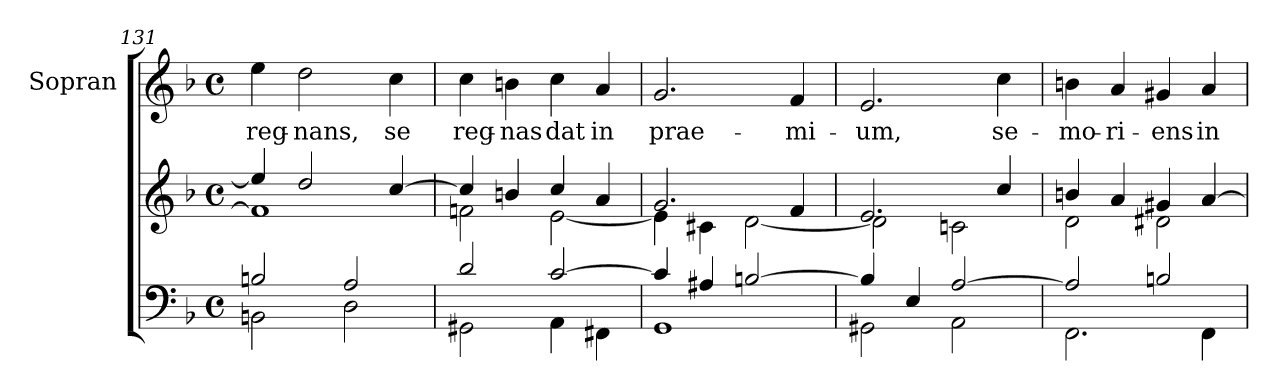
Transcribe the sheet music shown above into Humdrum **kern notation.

**kern	**kern	**kern	**text
*part2	*part2	*part1	*part1
*staff3	*staff2	*staff1	*staff1
*	*	*I"Sopran	*
*	*	*I'S.	*
*clefF4	*clefG2	*clefG2	*
*k[b-]	*k[b-]	*k[b-]	*
*F:	*F:	*F:	*
*M4/4	*M4/4	*M4/4	*
*met(c)	*met(c)	*met(c)	*
=131	=131	=131	=131
*^	*^	*	*
!	!	!	!	!	!LO:LY:b
2Bn/	2BBn\	4ee/]	1f#]	4ee\	reg-
!	!	!	!	!	!LO:LY:b
.	.	2dd/	.	2dd\	-nans,
2A/	2D\	.	.	.	.
!	!	!	!	!	!LO:LY:b
.	.	[>4cc/	.	4cc\	se
=132	=132	=132	=132	=132	=132
!	!	!	!	!	!LO:LY:b
2d/	2GG#X\	4cc/]	2fn\	4cc\	reg-
!	!	!	!	!	!LO:LY:b
.	.	4bn/	.	4bn\	-nas
!	!	!	!	!	!LO:LY:b
[>2c/	4AA\	4cc/	[<2e\	4cc\	dat
!	!	!	!	!	!LO:LY:b
.	4FF#X\	4a/	.	4a/	in
=133	=133	=133	=133	=133	=133
!	!	!	!	!	!LO:LY:b
4c/]	1GG	2.g/	4e\]	2.g/	prae-
4A#X/	.	.	4c#X\	.	.
[>2Bn/	.	.	[<2d\	.	.
!	!	!	!	!	!LO:LY:b
.	.	4f/	.	4f/	-mi-
=134	=134	=134	=134	=134	=134
!	!	!	!	!	!LO:LY:b
4B/]	2GG#X\	2.e/	2d\]	2.e/	-um,
4E/	.	.	.	.	.
[>2A/	2AA\	.	2cn\	.	.
!	!	!	!	!	!LO:LY:b
.	.	4cc/	.	4cc\	se-
!!LO:LB:g=z
=135	=135	=135	=135	=135	=135
!	!	!	!	!	!LO:LY:b
2A/]	2.FF\	4bn/	2d\	4bn\	-mo-
!	!	!	!	!	!LO:LY:b
.	.	4a/	.	4a/	-ri-
!	!	!	!	!	!LO:LY:b
2Bn/	.	4g#X/	2d#X\	4g#X/	-ens
!	!	!	!	!	!LO:LY:b
.	4FF\	[<4a/	.	4a/	in
*v	*v	*	*	*	*
*	*v	*v	*	*
=	=	=	=
*-	*-	*-	*-
